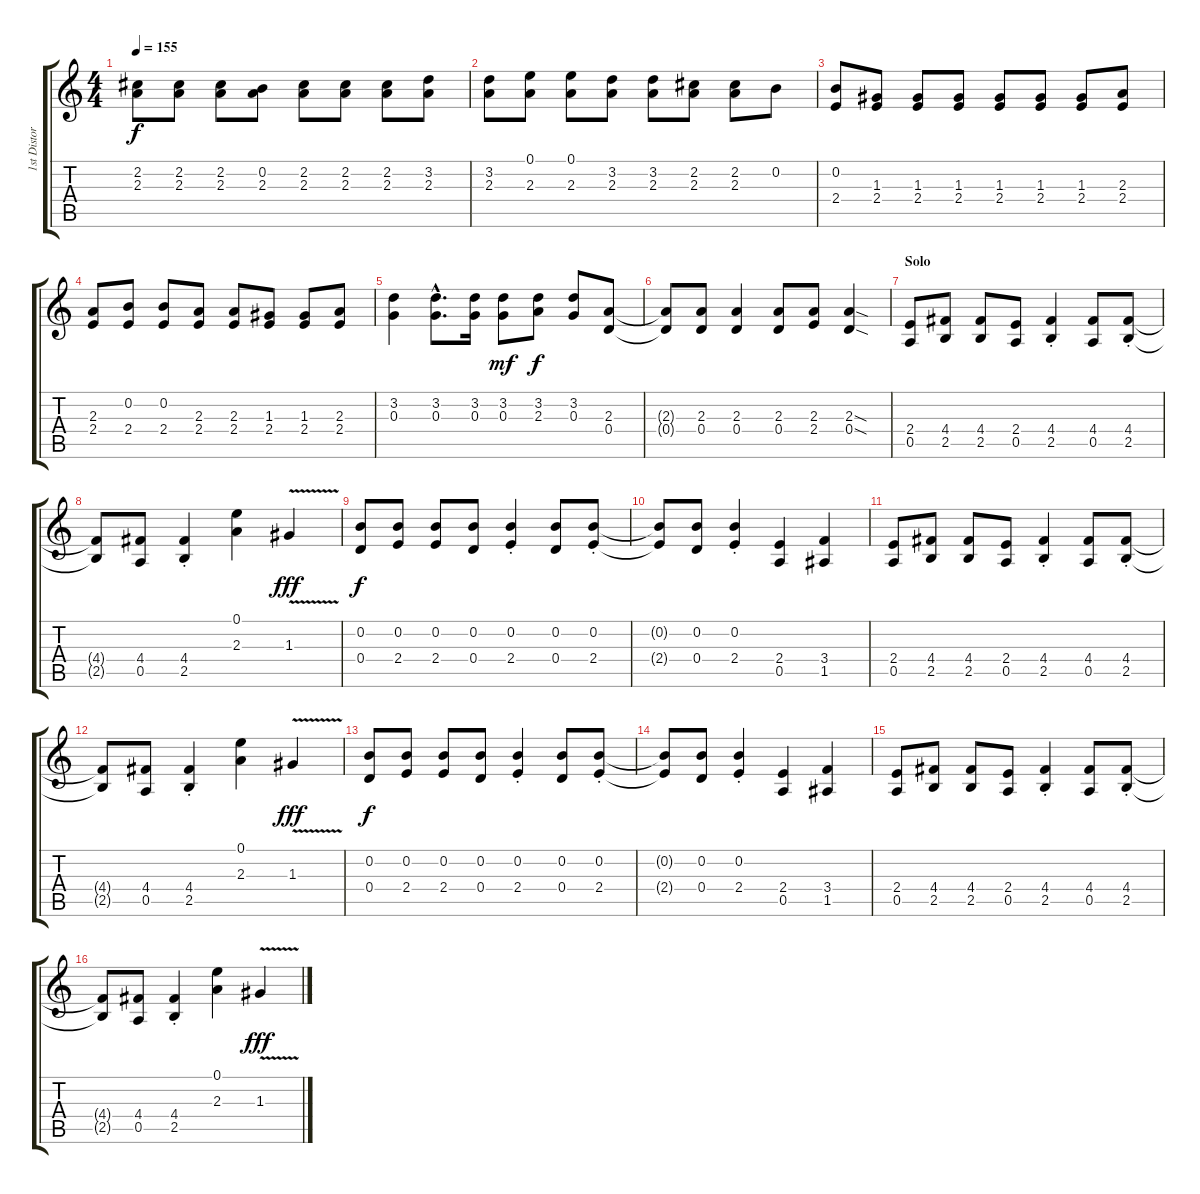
\track ("1st Distortion" "1st Distor") {instrument overdrivenguitar}
\staff {score tabs}
\tuning (E4 B3 G3 D3 A2 E2) {hide}
\ts (4 4)
\tempo 155
\clef g2
\ks c
(2.2 2.3).8{dy f} (2.2 2.3).8 (2.2 2.3).8 (0.2 2.3).8 (2.2 2.3).8 (2.2 2.3).8 (2.2 2.3).8 (3.2 2.3).8 |
(3.2 2.3).8 (0.1 2.3).8 (0.1 2.3).8 (3.2 2.3).8 (3.2 2.3).8 (2.2 2.3).8 (2.2 2.3).8 0.2.8 |
(0.2 2.4).8 (1.3 2.4).8 (1.3 2.4).8 (1.3 2.4).8 (1.3 2.4).8 (1.3 2.4).8 (1.3 2.4).8 (2.3 2.4).8 |
(2.3 2.4).8 (0.2 2.4).8 (0.2 2.4).8 (2.3 2.4).8 (2.3 2.4).8 (1.3 2.4).8 (1.3 2.4).8 (2.3 2.4).8 |
(3.2 0.3).4 (3.2{hac} 0.3{hac}).8{d} (3.2 0.3).16 (3.2 0.3).8{dy mf} (3.2 2.3).8{dy f} (3.2 0.3).8 (2.3 0.4).8 |
(2.3{t} 0.4{t}).8 (2.3 0.4).8 (2.3 0.4).4 (2.3 0.4).8 (2.3 2.4).8 (2.3{sod} 0.4{sod}).4 |
\section ("" "Solo")
(2.4 0.5).8{balance 8} (4.4 2.5).8 (4.4 2.5).8 (2.4 0.5).8 (4.4{st} 2.5{st}).4 (4.4 0.5).8 (4.4{st} 2.5{st}).8 |
(4.4{t} 2.5{t}).8 (4.4 0.5).8 (4.4{st} 2.5{st}).4 (0.1 2.3).4 1.3{v}.4{dy fff} |
(0.2 0.4).8{dy f} (0.2 2.4).8 (0.2 2.4).8 (0.2 0.4).8 (0.2{st} 2.4{st}).4 (0.2 0.4).8 (0.2{st} 2.4{st}).8 |
(0.2{t} 2.4{t}).8 (0.2 0.4).8 (0.2{st} 2.4{st}).4 (2.4 0.5).4 (3.4 1.5).4 |
(2.4 0.5).8 (4.4 2.5).8 (4.4 2.5).8 (2.4 0.5).8 (4.4{st} 2.5{st}).4 (4.4 0.5).8 (4.4{st} 2.5{st}).8 |
(4.4{t} 2.5{t}).8 (4.4 0.5).8 (4.4{st} 2.5{st}).4 (0.1 2.3).4 1.3{v}.4{dy fff} |
(0.2 0.4).8{dy f} (0.2 2.4).8 (0.2 2.4).8 (0.2 0.4).8 (0.2{st} 2.4{st}).4 (0.2 0.4).8 (0.2{st} 2.4{st}).8 |
(0.2{t} 2.4{t}).8 (0.2 0.4).8 (0.2{st} 2.4{st}).4 (2.4 0.5).4 (3.4 1.5).4 |
(2.4 0.5).8 (4.4 2.5).8 (4.4 2.5).8 (2.4 0.5).8 (4.4{st} 2.5{st}).4 (4.4 0.5).8 (4.4{st} 2.5{st}).8 |
(4.4{t} 2.5{t}).8 (4.4 0.5).8 (4.4{st} 2.5{st}).4 (0.1 2.3).4 1.3{v}.4{dy fff}
